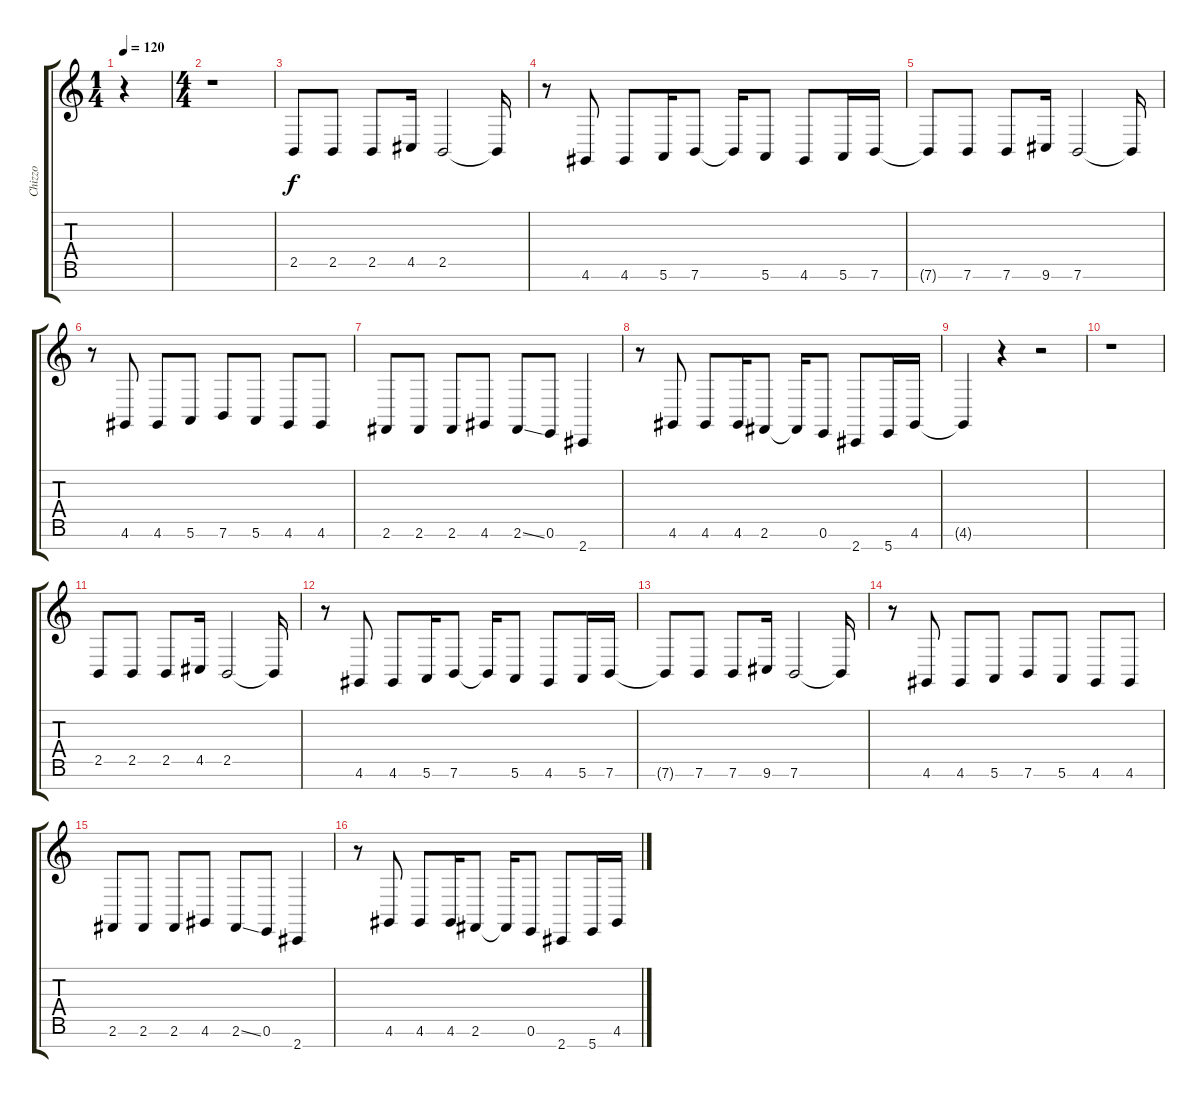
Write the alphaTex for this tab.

\track ("Chizzo" "Chizzo") {instrument lead8bassandlead}
\staff {score tabs}
\tuning (E4 B3 G3 D3 A2 E2 B1) {hide}
\ts (1 4)
\tempo 120
\clef g2
\ks c
r.4{dy f instrument lead8bassandlead} |
\ts (4 4)
r.1 |
2.5.8 2.5.8 2.5.8 4.5.16 2.5.2 2.5{t}.16 |
r.8 4.6.8 4.6.8 5.6.16 7.6.8 7.6{t}.16 5.6.8 4.6.8 5.6.16 7.6.16 |
7.6{t}.8 7.6.8 7.6.8 9.6.16 7.6.2 7.6{t}.16 |
r.8 4.6.8 4.6.8 5.6.8 7.6.8 5.6.8 4.6.8 4.6.8 |
2.6.8 2.6.8 2.6.8 4.6.8 2.6{ss}.8 0.6.8 2.7.4 |
r.8 4.6.8 4.6.8 4.6.16 2.6.8 2.6{t}.16 0.6.8 2.7.8 5.7.16 4.6.16 |
4.6{t}.4 r.4 r.2 |
r.1 |
2.5.8 2.5.8 2.5.8 4.5.16 2.5.2 2.5{t}.16 |
r.8 4.6.8 4.6.8 5.6.16 7.6.8 7.6{t}.16 5.6.8 4.6.8 5.6.16 7.6.16 |
7.6{t}.8 7.6.8 7.6.8 9.6.16 7.6.2 7.6{t}.16 |
r.8 4.6.8 4.6.8 5.6.8 7.6.8 5.6.8 4.6.8 4.6.8 |
2.6.8 2.6.8 2.6.8 4.6.8 2.6{ss}.8 0.6.8 2.7.4 |
r.8 4.6.8 4.6.8 4.6.16 2.6.8 2.6{t}.16 0.6.8 2.7.8 5.7.16 4.6.16
